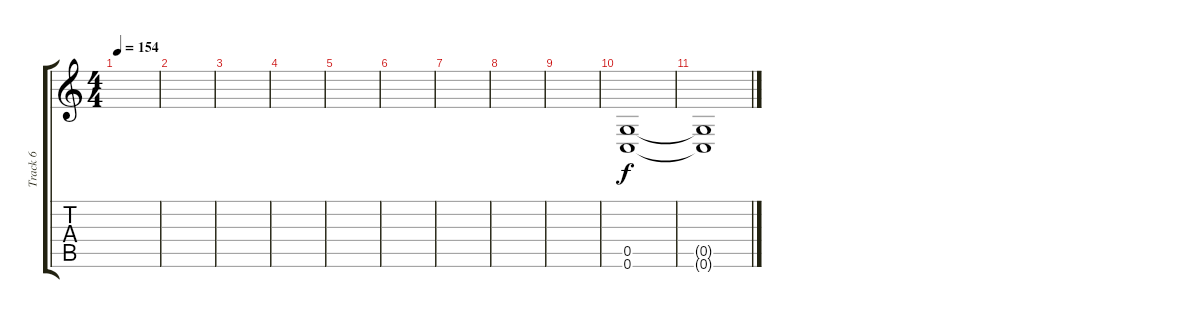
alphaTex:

\track ("Track 6" "Track 6") {instrument distortionguitar bank 255}
\staff {score tabs}
\tuning (D4 A3 F3 C3 G2 C2) {hide}
\ts (4 4)
\tempo 154
\clef g2
\ks c
|
|
|
|
|
|
|
|
|
(0.5 0.6).1{volume 5} |
(0.5{t} 0.6{t}).1{volume 13}
